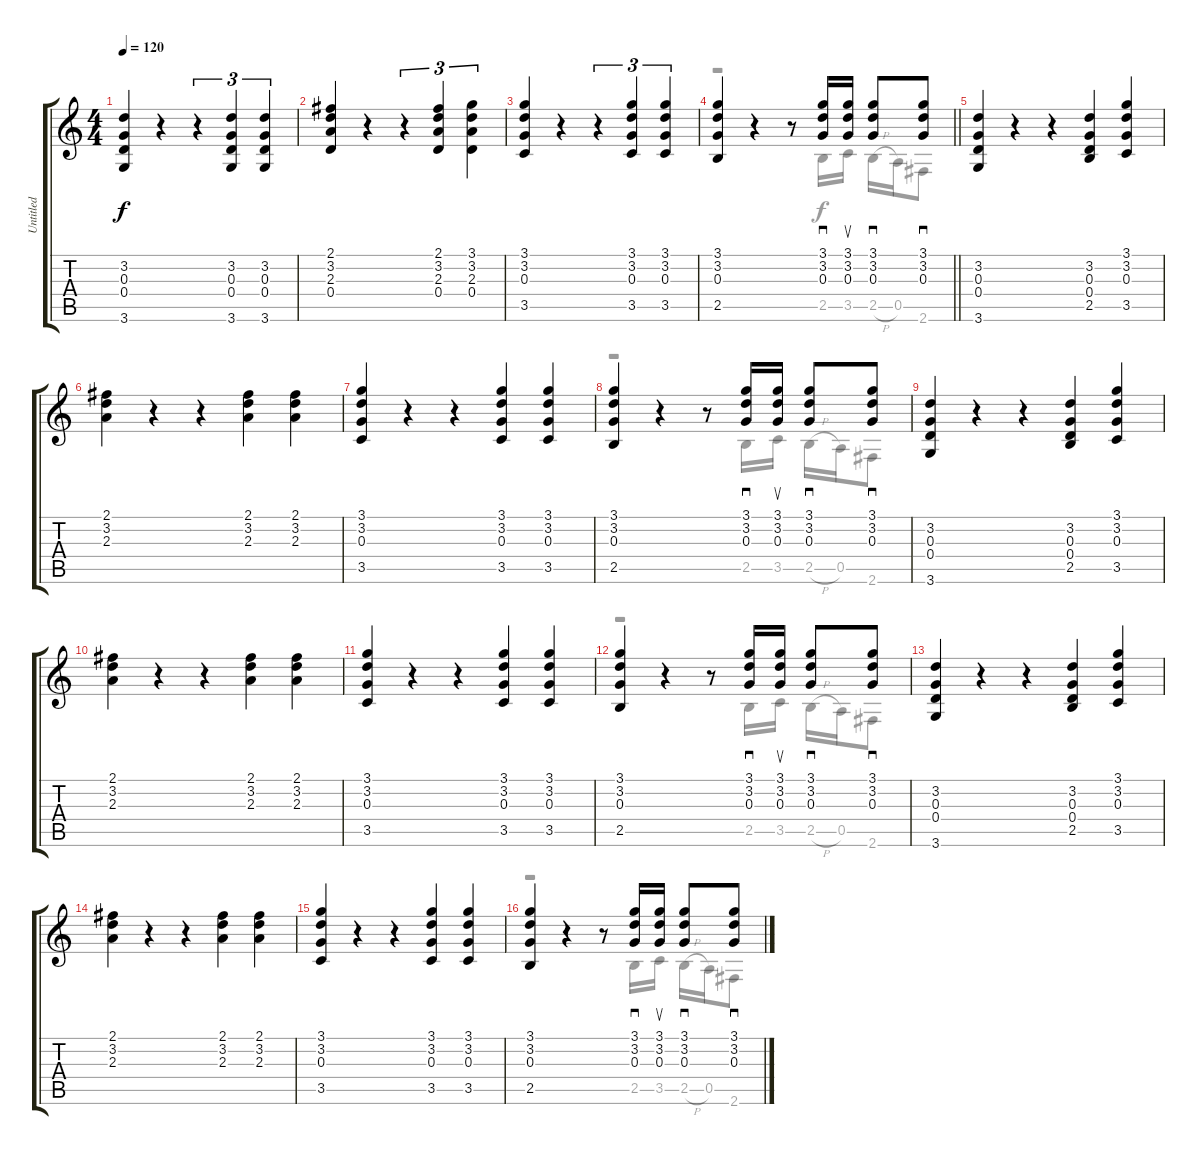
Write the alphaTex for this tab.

\track ("Untitled" "Untitled") {instrument overdrivenguitar}
\staff {score tabs}
\tuning (E4 B3 G3 D3 A2 E2) {hide}
\voice
\ts (4 4)
\tempo 120
\clef g2
\ks c
(3.2 0.3 0.4 3.6).4{dy f instrument overdrivenguitar} r.4 r.4{tu (3 2)} (3.2 0.3 0.4 3.6).4{tu (3 2)} (3.2 0.3 0.4 3.6).4{tu (3 2)} |
(2.1 3.2 2.3 0.4).4 r.4 r.4{tu (3 2)} (2.1 3.2 2.3 0.4).4{tu (3 2)} (3.1 3.2 2.3 0.4).4{tu (3 2)} |
(3.1 3.2 0.3 3.5).4 r.4 r.4{tu (3 2)} (3.1 3.2 0.3 3.5).4{tu (3 2)} (3.1 3.2 0.3 3.5).4{tu (3 2)} |
\barLineRight lightlight
(3.1 3.2 0.3 2.5).4 r.4 r.8 (3.1 3.2 0.3).16{sd} (3.1 3.2 0.3).16{su} (3.1 3.2 0.3).8{sd} (3.1 3.2 0.3).8{sd} |
(3.2 0.3 0.4 3.6).4 r.4 r.4 (3.2 0.3 0.4 2.5).4 (3.1 3.2 0.3 3.5).4 |
(2.1 3.2 2.3).4 r.4 r.4 (2.1 3.2 2.3).4 (2.1 3.2 2.3).4 |
(3.1 3.2 0.3 3.5).4 r.4 r.4 (3.1 3.2 0.3 3.5).4 (3.1 3.2 0.3 3.5).4 |
(3.1 3.2 0.3 2.5).4 r.4 r.8 (3.1 3.2 0.3).16{sd} (3.1 3.2 0.3).16{su} (3.1 3.2 0.3).8{sd} (3.1 3.2 0.3).8{sd} |
(3.2 0.3 0.4 3.6).4 r.4 r.4 (3.2 0.3 0.4 2.5).4 (3.1 3.2 0.3 3.5).4 |
(2.1 3.2 2.3).4 r.4 r.4 (2.1 3.2 2.3).4 (2.1 3.2 2.3).4 |
(3.1 3.2 0.3 3.5).4 r.4 r.4 (3.1 3.2 0.3 3.5).4 (3.1 3.2 0.3 3.5).4 |
(3.1 3.2 0.3 2.5).4 r.4 r.8 (3.1 3.2 0.3).16{sd} (3.1 3.2 0.3).16{su} (3.1 3.2 0.3).8{sd} (3.1 3.2 0.3).8{sd} |
(3.2 0.3 0.4 3.6).4 r.4 r.4 (3.2 0.3 0.4 2.5).4 (3.1 3.2 0.3 3.5).4 |
(2.1 3.2 2.3).4 r.4 r.4 (2.1 3.2 2.3).4 (2.1 3.2 2.3).4 |
(3.1 3.2 0.3 3.5).4 r.4 r.4 (3.1 3.2 0.3 3.5).4 (3.1 3.2 0.3 3.5).4 |
(3.1 3.2 0.3 2.5).4 r.4 r.8 (3.1 3.2 0.3).16{sd} (3.1 3.2 0.3).16{su} (3.1 3.2 0.3).8{sd} (3.1 3.2 0.3).8{sd}
\voice
\clef g2
\ottava regular
\simile none
\ks c
|
|
|
\barLineRight lightlight
r.2 r.8 2.5.16 3.5.16 2.5{h}.16 0.5.16 2.6.8 |
|
|
|
r.2 r.8 2.5.16 3.5.16 2.5{h}.16 0.5.16 2.6.8 |
|
|
|
r.2 r.8 2.5.16 3.5.16 2.5{h}.16 0.5.16 2.6.8 |
|
|
|
r.2 r.8 2.5.16 3.5.16 2.5{h}.16 0.5.16 2.6.8
